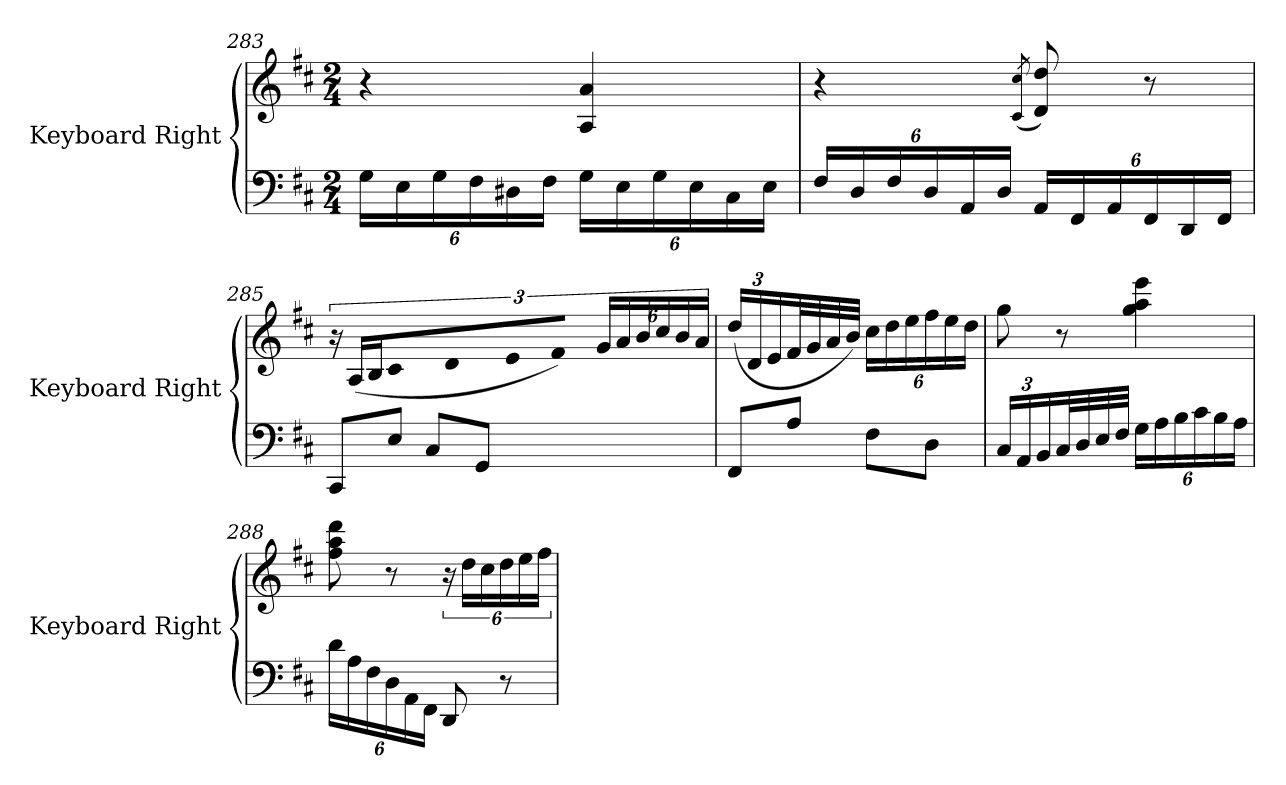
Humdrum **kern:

**kern	**kern
*part1	*part1
*staff2	*staff1
*I"Keyboard Right	*
*I'Keyboard Right	*
!!LO:LB:g=z
*clefF4	*clefG2
*k[f#c#]	*k[f#c#]
*D:	*D:
*M2/4	*M2/4
*Xbrackettup	*
=283	=283
24G\LL	4r
24E\	.
24G\	.
24F#\	.
24D#X\	.
24F#\JJ	.
24G\LL	4A/ 4a/
24E\	.
24G\	.
24E\	.
24C#\	.
24E\JJ	.
=284	=284
24F#/LL	4r
24D/	.
24F#/	.
24D/	.
24AA/	.
24D/JJ	.
.	(<8qc#/ 8qcc#/
24AA/LL	8d/ 8dd/)
24FF#/	.
24AA/	.
24FF#/	8r
24DD/	.
24FF#/JJ	.
=285	=285
8CC#/L	24r
.	(<24A/LL
.	24B/
8E/J	32c#/L
.	32d/
.	32e/
.	32f#/JJJ)
*	*Xbrackettup
8C#/L	24g/LL
.	24a/
.	24b/
8GG/J	24cc#/
.	24b/
.	24a/JJ
!!LO:PB:g=z
=286	=286
8FF#/L	(<24dd/LL
.	24d/
.	24e/
8A/J	32f#/L
.	32g/
.	32a/
.	32b/JJJ)
8F#\L	24cc#\LL
.	24dd\
.	24ee\
8D\J	24ff#\
.	24ee\
.	24dd\JJ
=287	=287
24C#/LL	8gg\
24AA/	.
24BB/	.
32C#/L	8r
32D/	.
32E/	.
32F#/JJJ	.
24G\LL	4gg\ 4aa\ 4eee\
24A\	.
24B\	.
24c#\	.
24B\	.
24A\JJ	.
=288	=288
24d\LL	8ff#\ 8aa\ 8ddd\
24A\	.
24F#\	.
24D\	8r
24AA\	.
24FF#\JJ	.
*	*brackettup
8DD/	24r
.	24dd\LL
.	24cc#\
*	*Xbrackettup
8r	24dd\
.	24ee\
.	24ff#\JJ
=	=
*-	*-
